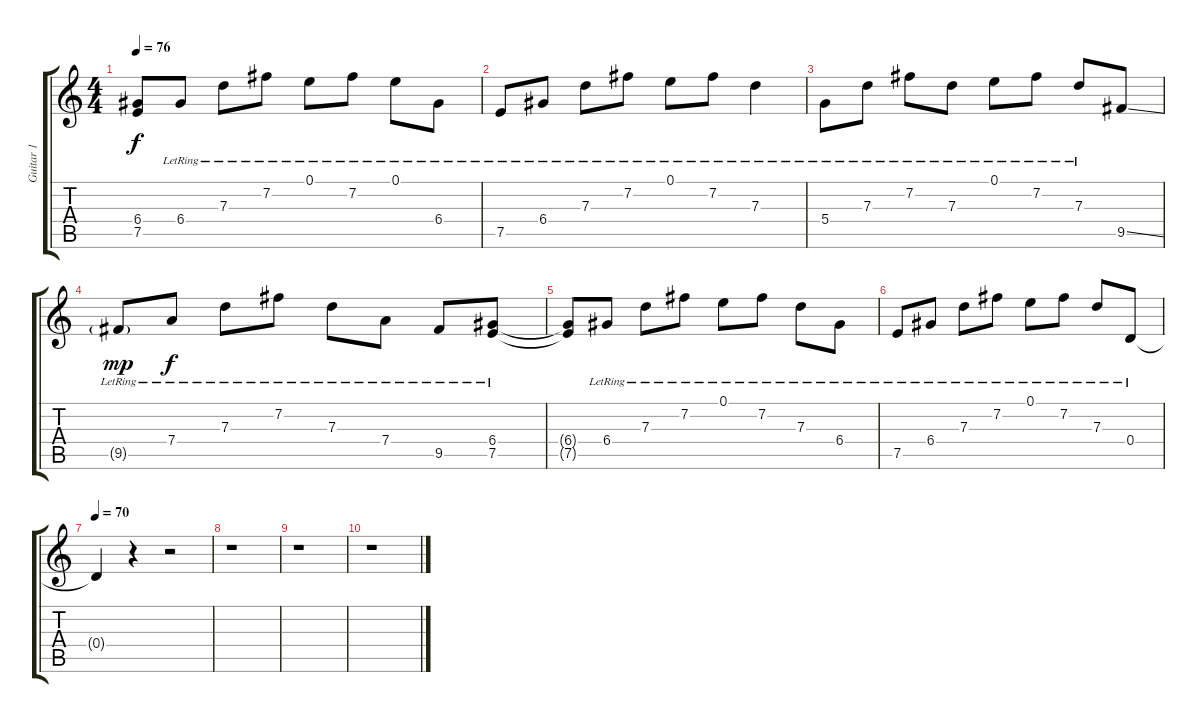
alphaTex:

\track ("Guitar 1" "Guitar 1") {instrument electricguitarclean}
\staff {score tabs}
\tuning (E4 B3 G3 D3 A2 D2) {hide}
\ts (4 4)
\tempo 76
\clef g2
\ks c
(6.4{t} 7.5{t}).8{dy f} 6.4{lr}.8 7.3{lr}.8 7.2{lr}.8 0.1{lr}.8 7.2{lr}.8 0.1{lr}.8 6.4{lr}.8 |
7.5{lr}.8 6.4{lr}.8 7.3{lr}.8 7.2{lr}.8 0.1{lr}.8 7.2{lr}.8 7.3{lr}.4 |
5.4{lr}.8 7.3{lr}.8 7.2{lr}.8 7.3{lr}.8 0.1{lr}.8 7.2{lr}.8 7.3{lr}.8 9.5{ss}.8 |
9.5{g lr}.8{dy mp} 7.4{lr}.8{dy f} 7.3{lr}.8 7.2{lr}.8 7.3{lr}.8 7.4{lr}.8 9.5{lr}.8 (6.4{lr} 7.5{lr}).8 |
(6.4{t} 7.5{t}).8 6.4{lr}.8 7.3{lr}.8 7.2{lr}.8 0.1{lr}.8 7.2{lr}.8 7.3{lr}.8 6.4{lr}.8 |
7.5{lr}.8 6.4{lr}.8 7.3{lr}.8 7.2{lr}.8 0.1{lr}.8 7.2{lr}.8 7.3{lr}.8 0.4{lr}.8 |
\tempo 70
0.4{t}.4 r.4 r.2 |
r.1 |
r.1 |
r.1
